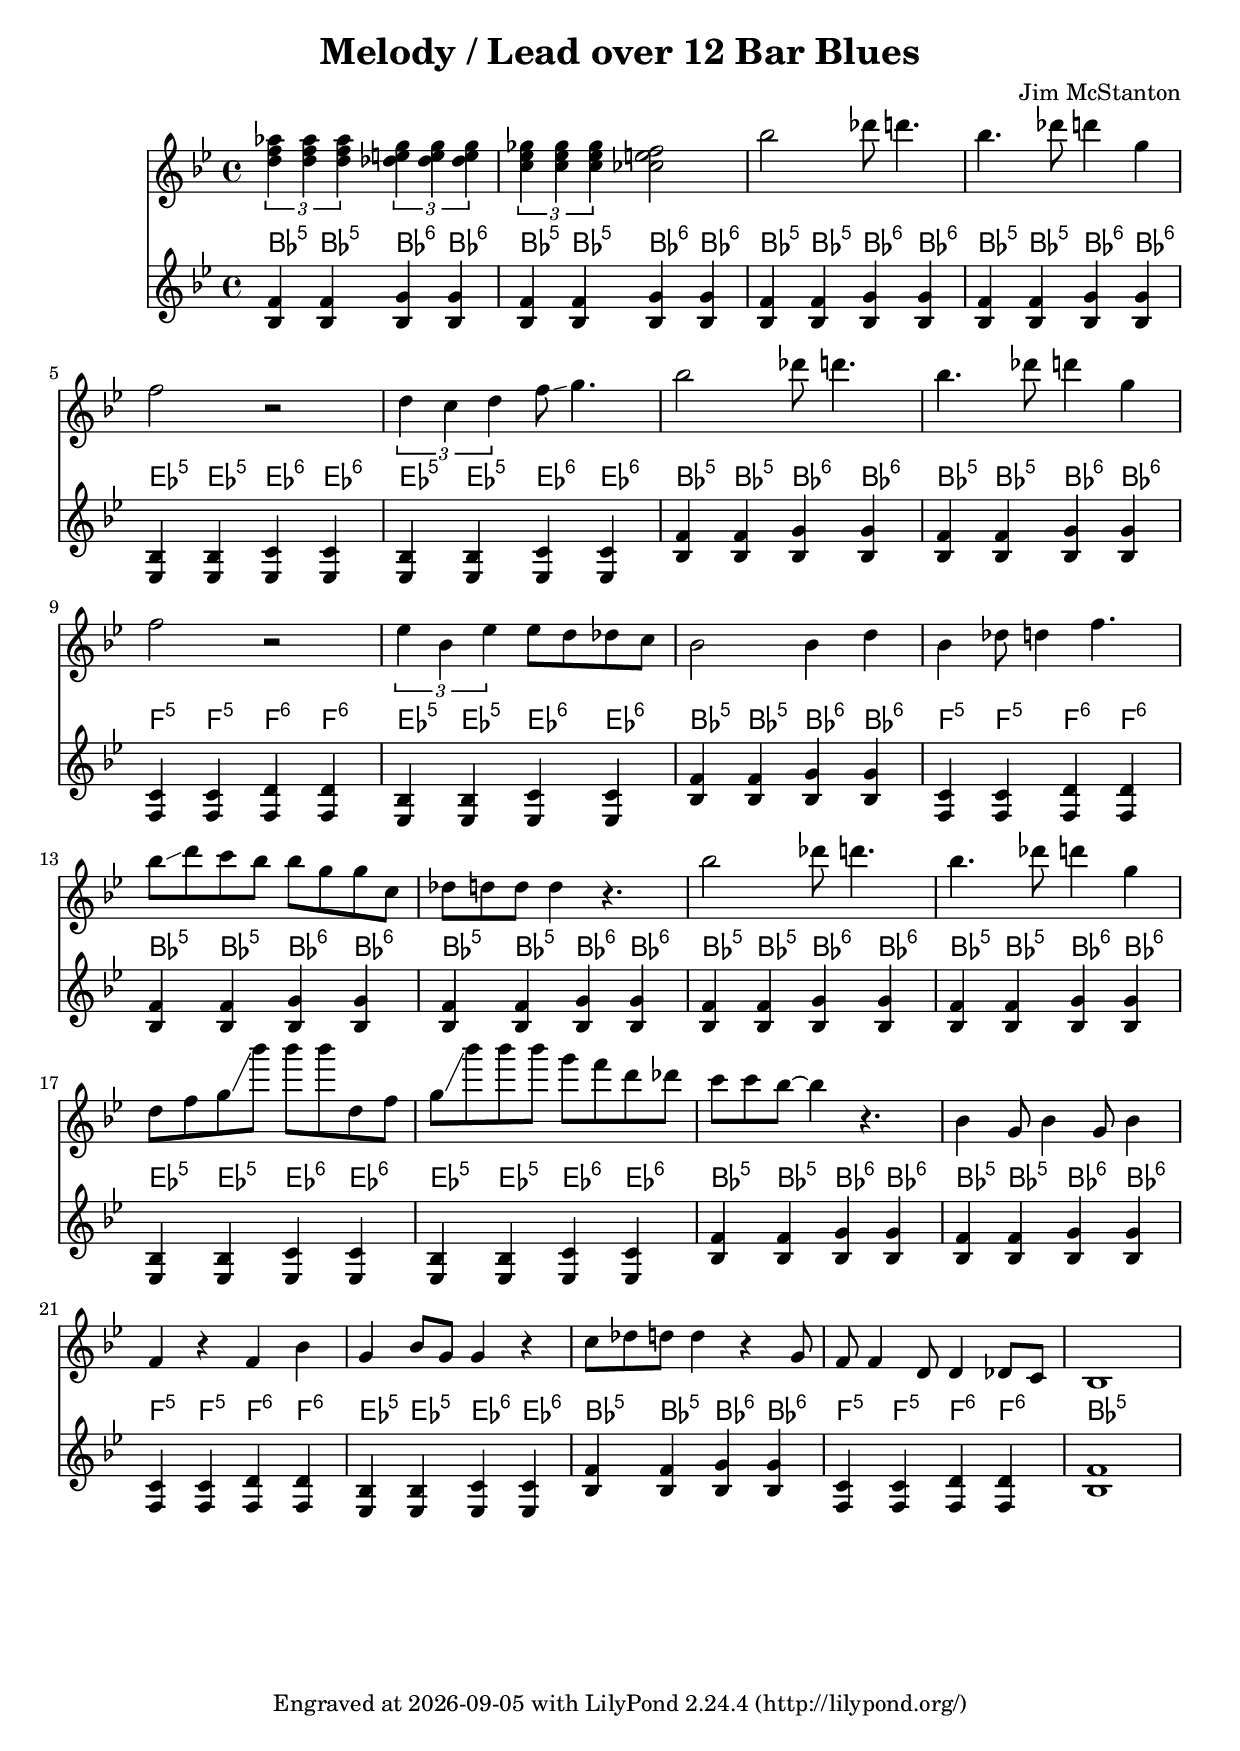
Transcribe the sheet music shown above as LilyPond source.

\version "2.20.0"
\header {
  title = "Melody / Lead over 12 Bar Blues"
  composer = "Jim McStanton"
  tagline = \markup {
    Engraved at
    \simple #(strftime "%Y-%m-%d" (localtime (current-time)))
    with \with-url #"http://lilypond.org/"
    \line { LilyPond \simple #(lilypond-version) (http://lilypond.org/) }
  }
}


backing = \chordmode {
  \powerChords {
  \key bes \major
  \time 4/4
  \repeat unfold 2 {
    bes,:5 bes,:5 <bes g'> <bes g'>
    bes,:5 bes,:5 <bes g'> <bes g'>
    bes,:5 bes,:5 <bes g'> <bes g'>
    bes,:5 bes,:5 <bes g'> <bes g'> \break
    ees,:5 ees,:5 <ees c'> <ees c'>
    ees,:5 ees,:5 <ees c'> <ees c'>
    bes,:5 bes,:5 <bes g'> <bes g'>
    bes,:5 bes,:5 <bes g'> <bes g'> \break
    f,:5 f,:5 <f d'> <f d'>
    ees,:5 ees,:5 <ees c'> <ees c'>
    bes,:5 bes,:5 <bes g'> <bes g'>
    f,:5 f,:5 <f d'> <f d'>
  }
  bes,1:5
  }
}

piece = \relative {
  \key bes \major
  \time 4/4
  \chordmode {
    \tuplet 3/2 { <aes'' d'' f''>4 <aes'' d'' f''> <aes'' d'' f''> }
    \tuplet 3/2 { <g'' des'' e''> <g'' des'' e''>  <g'' des'' e''> }
    \tuplet 3/2 { <ges'' c'' ees''> <ges'' c'' ees''> <ges'' c'' ees''> }
    <f'' ces'' e''>2
  }
  bes''2 des8 d4. bes des8 d4 g,
  f2 r \tuplet 3/2 { d4 c d } f8 \glissando g4.   bes2 des8 d4. bes des8 d4 g,
  f2 r \tuplet 3/2 { ees4 bes ees } ees8 d des c bes2 bes4 d bes des8 d4 f4.
 
  bes8 \glissando d c bes bes g g c, des d d d4 r4. bes'2 des8 d4. bes des8 d4 g,
  d8 f g \glissando bes' bes bes d,,8 f g \glissando bes' bes bes g f d des c c bes~ bes4 r4.
       bes,4 g8 bes4 g8 bes4
  f r f bes g bes8 g g4 r c8 des d d4 r g,8 f f4 d8 d4 des8 c bes1
}

\score {
  <<
  \new Staff \with {
    midiInstrument = "electric guitar (jazz)"
  }  { \clef treble \piece }
  \new ChordNames { \clef treble \backing }
  \new Staff \with {
    midiInstrument = "electric guitar (muted)"
  }  { \clef treble \backing }
  >>
  \layout {}
  \midi { \tempo 4 = 120 }
}